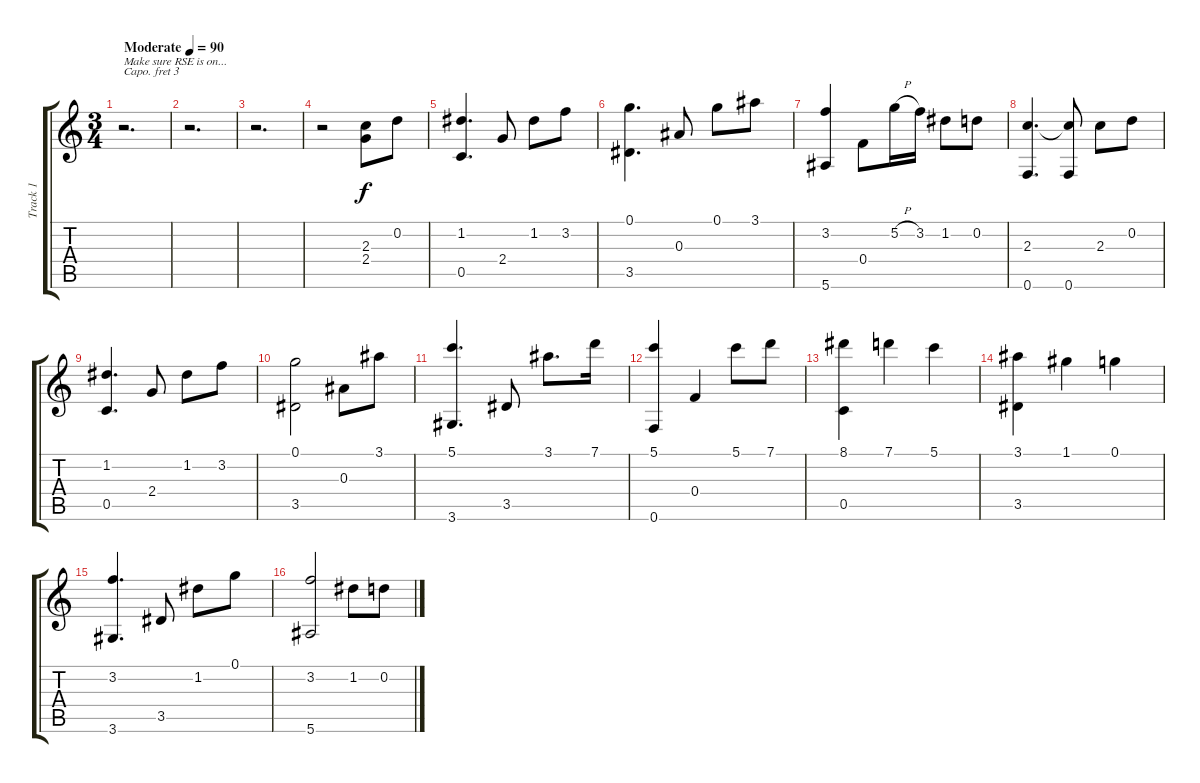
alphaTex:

\track ("Track 1" "Track 1") {instrument acousticguitarsteel}
\staff {score tabs}
\capo 3
\tuning (E4 B3 G3 D3 A2 D2) {hide}
\ts (3 4)
\tempo (90 "Moderate")
\clef g2
\ks c
r.2{d txt "Make sure RSE is on..." dy f instrument acousticguitarsteel} |
r.2{d} |
r.2{d} |
r.2 (2.3 2.4).8 0.2.8 |
(1.2 0.5).4{d} 2.4.8 1.2.8 3.2.8 |
(0.1 3.5).4{d} 0.3.8 0.1.8 3.1.8 |
(3.2 5.6).4 0.4.8 5.2{h}.16 3.2.16 1.2.8 0.2.8 |
(2.3 0.6).4{d} (2.3{t} 0.6).8 2.3.8 0.2.8 |
(1.2 0.5).4{d} 2.4.8 1.2.8 3.2.8 |
(0.1 3.5).2 0.3.8 3.1.8 |
(5.1 3.6).4{d} 3.5.8 3.1.8{d} 7.1.16 |
(5.1 0.6).4 0.4.4 5.1.8 7.1.8 |
(8.1 0.5).4 7.1.4 5.1.4 |
(3.1 3.5).4 1.1.4 0.1.4 |
(3.2 3.6).4{d} 3.5.8 1.2.8 0.1.8 |
(3.2 5.6).2 1.2.8 0.2.8
